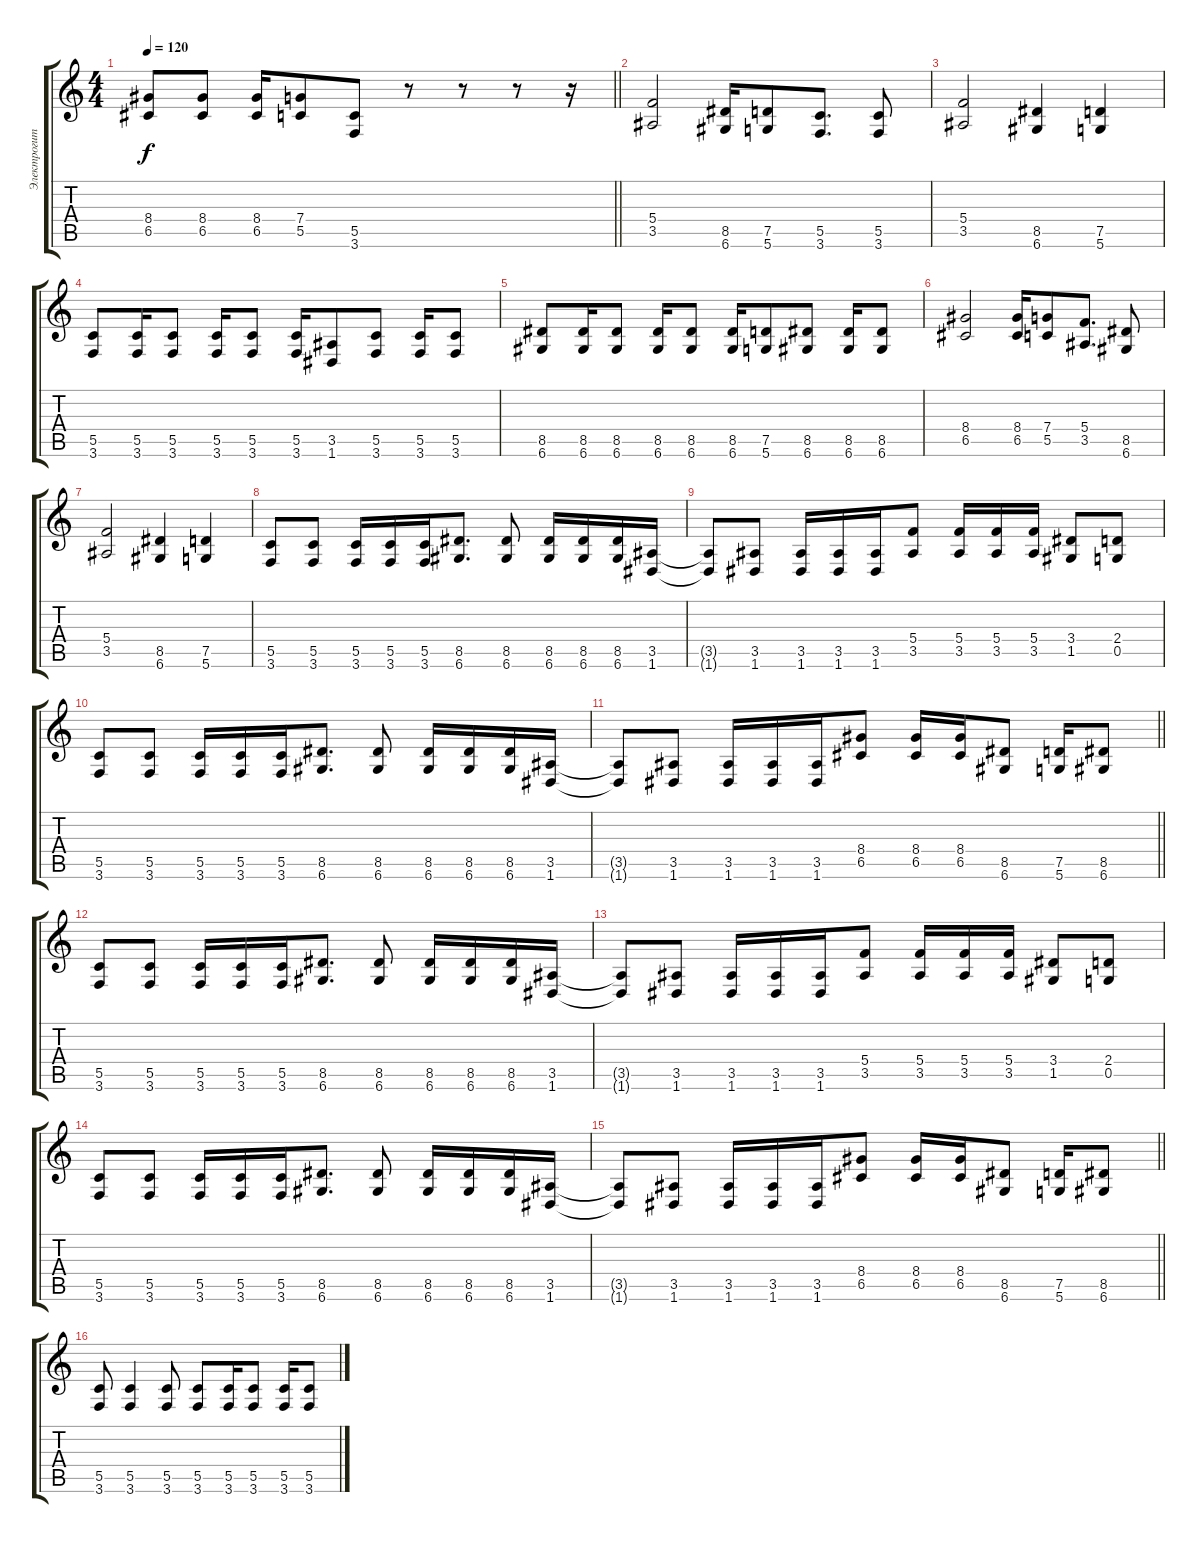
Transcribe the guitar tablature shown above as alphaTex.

\track ("Электрогитара" "Электрогит") {instrument distortionguitar}
\staff {score tabs}
\tuning (D4 A3 F3 C3 G2 D2) {hide}
\ts (4 4)
\tempo 120
\clef g2
\barLineRight lightlight
\ks c
(8.4 6.5).8{dy f} (8.4 6.5).8 (8.4 6.5).16 (7.4 5.5).8 (5.5 3.6).8 r.8 r.8 r.8 r.16 |
(5.4 3.5).2 (8.5 6.6).16 (7.5 5.6).8 (5.5 3.6).8{d} (5.5 3.6).8 |
(5.4 3.5).2 (8.5 6.6).4 (7.5 5.6).4 |
(5.5 3.6).8 (5.5 3.6).16 (5.5 3.6).8 (5.5 3.6).16 (5.5 3.6).8 (5.5 3.6).16 (3.5 1.6).8 (5.5 3.6).8 (5.5 3.6).16 (5.5 3.6).8 |
(8.5 6.6).8 (8.5 6.6).16 (8.5 6.6).8 (8.5 6.6).16 (8.5 6.6).8 (8.5 6.6).16 (7.5 5.6).8 (8.5 6.6).8 (8.5 6.6).16 (8.5 6.6).8 |
(8.4 6.5).2 (8.4 6.5).16 (7.4 5.5).8 (5.4 3.5).8{d} (8.5 6.6).8 |
(5.4 3.5).2 (8.5 6.6).4 (7.5 5.6).4 |
(5.5 3.6).8 (5.5 3.6).8 (5.5 3.6).16 (5.5 3.6).16 (5.5 3.6).16 (8.5 6.6).8{d} (8.5 6.6).8 (8.5 6.6).16 (8.5 6.6).16 (8.5 6.6).16 (3.5 1.6).16 |
(3.5{t} 1.6{t}).8 (3.5 1.6).8 (3.5 1.6).16 (3.5 1.6).16 (3.5 1.6).16 (5.4 3.5).8 (5.4 3.5).16 (5.4 3.5).16 (5.4 3.5).16 (3.4 1.5).8 (2.4 0.5).8 |
(5.5 3.6).8 (5.5 3.6).8 (5.5 3.6).16 (5.5 3.6).16 (5.5 3.6).16 (8.5 6.6).8{d} (8.5 6.6).8 (8.5 6.6).16 (8.5 6.6).16 (8.5 6.6).16 (3.5 1.6).16 |
\barLineRight lightlight
(3.5{t} 1.6{t}).8 (3.5 1.6).8 (3.5 1.6).16 (3.5 1.6).16 (3.5 1.6).16 (8.4 6.5).8 (8.4 6.5).16 (8.4 6.5).16 (8.5 6.6).8 (7.5 5.6).16 (8.5 6.6).8 |
(5.5 3.6).8 (5.5 3.6).8 (5.5 3.6).16 (5.5 3.6).16 (5.5 3.6).16 (8.5 6.6).8{d} (8.5 6.6).8 (8.5 6.6).16 (8.5 6.6).16 (8.5 6.6).16 (3.5 1.6).16 |
(3.5{t} 1.6{t}).8 (3.5 1.6).8 (3.5 1.6).16 (3.5 1.6).16 (3.5 1.6).16 (5.4 3.5).8 (5.4 3.5).16 (5.4 3.5).16 (5.4 3.5).16 (3.4 1.5).8 (2.4 0.5).8 |
(5.5 3.6).8 (5.5 3.6).8 (5.5 3.6).16 (5.5 3.6).16 (5.5 3.6).16 (8.5 6.6).8{d} (8.5 6.6).8 (8.5 6.6).16 (8.5 6.6).16 (8.5 6.6).16 (3.5 1.6).16 |
\barLineRight lightlight
(3.5{t} 1.6{t}).8 (3.5 1.6).8 (3.5 1.6).16 (3.5 1.6).16 (3.5 1.6).16 (8.4 6.5).8 (8.4 6.5).16 (8.4 6.5).16 (8.5 6.6).8 (7.5 5.6).16 (8.5 6.6).8 |
(5.5 3.6).8 (5.5 3.6).4 (5.5 3.6).8 (5.5 3.6).8 (5.5 3.6).16 (5.5 3.6).8 (5.5 3.6).16 (5.5 3.6).8
